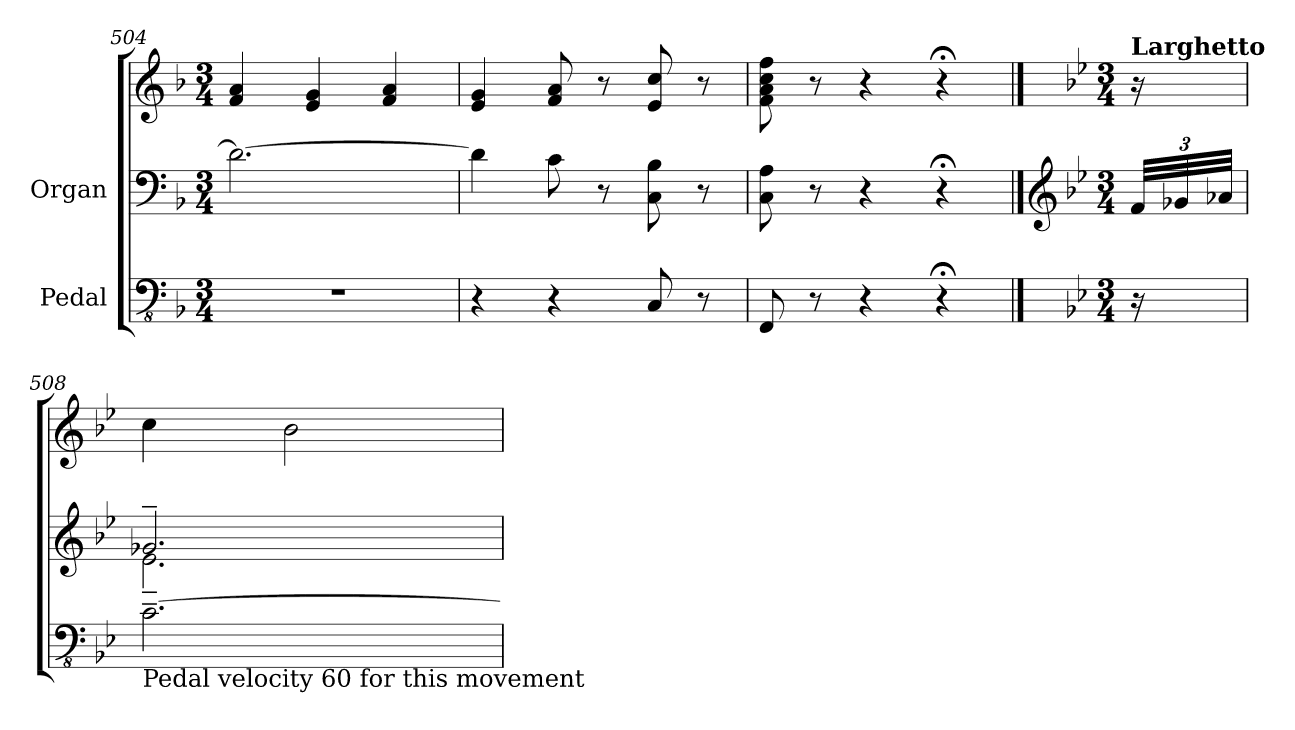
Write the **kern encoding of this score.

**kern	**kern	**kern
*part2	*part1	*part1
*staff3	*staff2	*staff1
*I"Pedal	*I"Organ	*
*clefFv4	*clefF4	*clefG2
*k[b-]	*k[b-]	*k[b-]
*M3/4	*M3/4	*M3/4
=504	=504	=504
2.r	2.d-\_	4f/ 4a/
.	.	4e/ 4g/
.	.	4f/ 4a/
=505	=505	=505
4r	4d-\]	4e/ 4g/
4r	8c\	8f/ 8a/
.	8r	8r
8CC/	8C\ 8B-\	8e/ 8cc/
8r	8r	8r
=506	=506	=506
8FFF/	8C\ 8A\	8f\ 8a\ 8cc\ 8ff\
8r	8r	8r
4r	4r	4r
4r;<	4r;<	4r;<
!!LO:PB:g=z
==507	==507	==507
*	*clefG2	*
*k[b-e-]	*k[b-e-]	*k[b-e-]
*M3/4	*M3/4	*M3/4
*	*Xbrackettup	*
*	*	*MM52
!	!	!LO:TX:a:B:t=Larghetto
16r	48f/LLL	16r
.	48g-X/	.
.	48a-X/JJJ	.
=508	=508	=508
*	*^	*
!LO:TX:b:t=Pedal velocity 60 for this movement	!	!	!
[2.C~\	2.g-X~/	2.e-~\	4cc\
.	.	.	2b-\
*	*v	*v	*
=	=	=
*-	*-	*-
